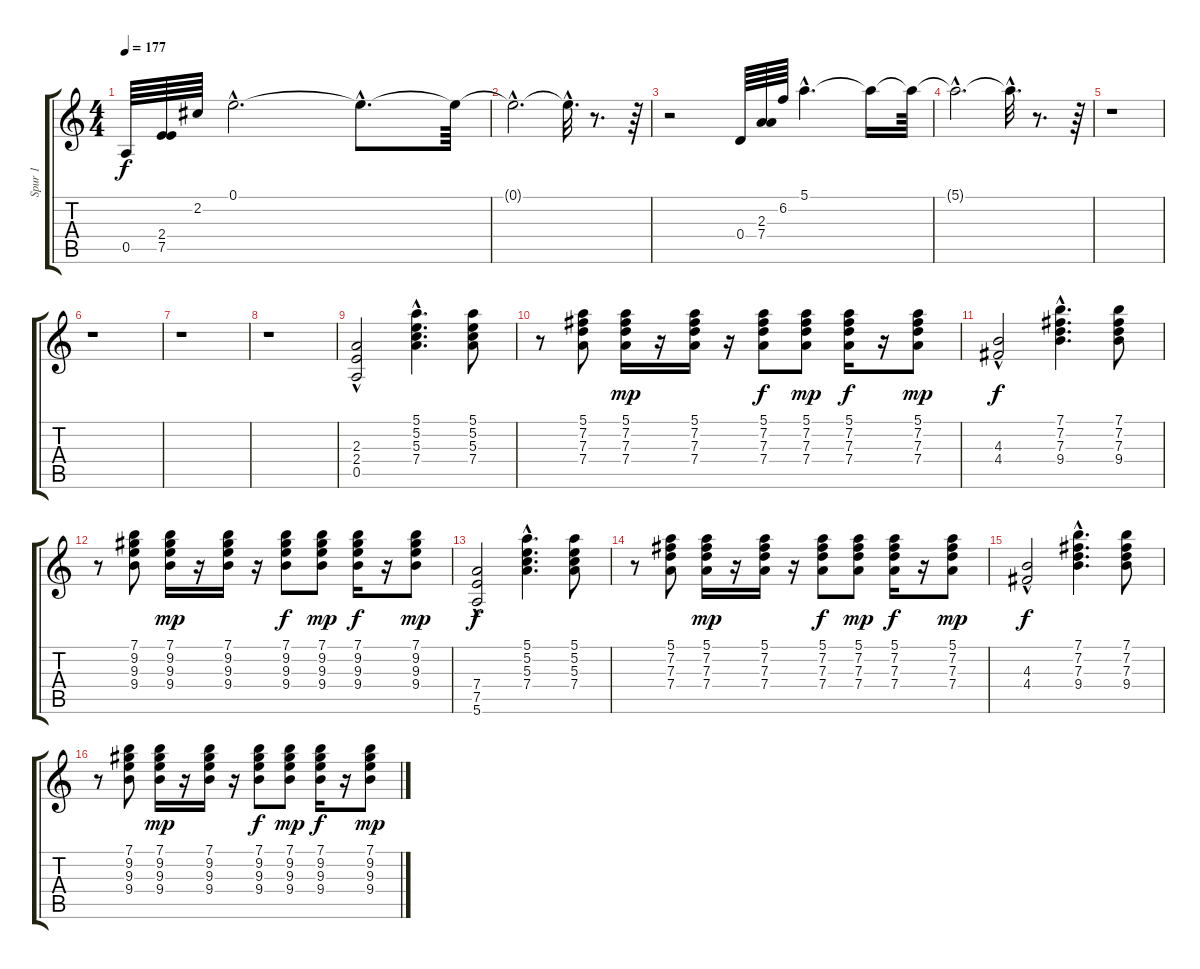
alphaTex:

\track ("Spur 1" "Spur 1") {instrument electricguitarclean}
\staff {score tabs}
\tuning (E4 B3 G3 D3 A2 E2) {hide}
\ts (4 4)
\tempo 177
\clef g2
\ks c
0.5.64{dy f} (2.4 7.5).64 2.2.64 0.1{hac}.2{d} 0.1{hac t}.8{d} 0.1{t}.64 |
0.1{hac t}.2{d} 0.1{hac t}.32{d} r.8{d} r.64 |
r.2 0.4.64 (2.3 7.4).64 6.2.64 5.1{hac}.4{d} 5.1{t}.16 5.1{t}.64 |
5.1{hac t}.2{d} 5.1{hac t}.32{d} r.8{d} r.64 |
r.1 |
r.1 |
r.1 |
r.1 |
(2.3 2.4{hac} 0.5{hac}).2 (5.1{hac} 5.2{hac} 5.3{hac} 7.4).4{d} (5.1 5.2 5.3 7.4).8 |
r.8 (5.1 7.2 7.3 7.4).8 (5.1 7.2 7.3 7.4).16{dy mp} r.16 (5.1 7.2 7.3 7.4).16 r.16 (5.1 7.2 7.3 7.4).8{dy f} (5.1 7.2 7.3 7.4).8{dy mp} (5.1 7.2 7.3 7.4).16{dy f} r.16 (5.1 7.2 7.3 7.4).8{dy mp} |
(4.3 4.4{hac}).2{dy f} (7.1{hac} 7.2{hac} 7.3{hac} 9.4).4{d} (7.1 7.2 7.3 9.4).8 |
r.8 (7.1 9.2 9.3 9.4).8 (7.1 9.2 9.3 9.4).16{dy mp} r.16 (7.1 9.2 9.3 9.4).16 r.16 (7.1 9.2 9.3 9.4).8{dy f} (7.1 9.2 9.3 9.4).8{dy mp} (7.1 9.2 9.3 9.4).16{dy f} r.16 (7.1 9.2 9.3 9.4).8{dy mp} |
(7.4 7.5{hac} 5.6{hac}).2{dy f} (5.1{hac} 5.2{hac} 5.3{hac} 7.4).4{d} (5.1 5.2 5.3 7.4).8 |
r.8 (5.1 7.2 7.3 7.4).8 (5.1 7.2 7.3 7.4).16{dy mp} r.16 (5.1 7.2 7.3 7.4).16 r.16 (5.1 7.2 7.3 7.4).8{dy f} (5.1 7.2 7.3 7.4).8{dy mp} (5.1 7.2 7.3 7.4).16{dy f} r.16 (5.1 7.2 7.3 7.4).8{dy mp} |
(4.3 4.4{hac}).2{dy f} (7.1{hac} 7.2{hac} 7.3{hac} 9.4).4{d} (7.1 7.2 7.3 9.4).8 |
r.8 (7.1 9.2 9.3 9.4).8 (7.1 9.2 9.3 9.4).16{dy mp} r.16 (7.1 9.2 9.3 9.4).16 r.16 (7.1 9.2 9.3 9.4).8{dy f} (7.1 9.2 9.3 9.4).8{dy mp} (7.1 9.2 9.3 9.4).16{dy f} r.16 (7.1 9.2 9.3 9.4).8{dy mp}
